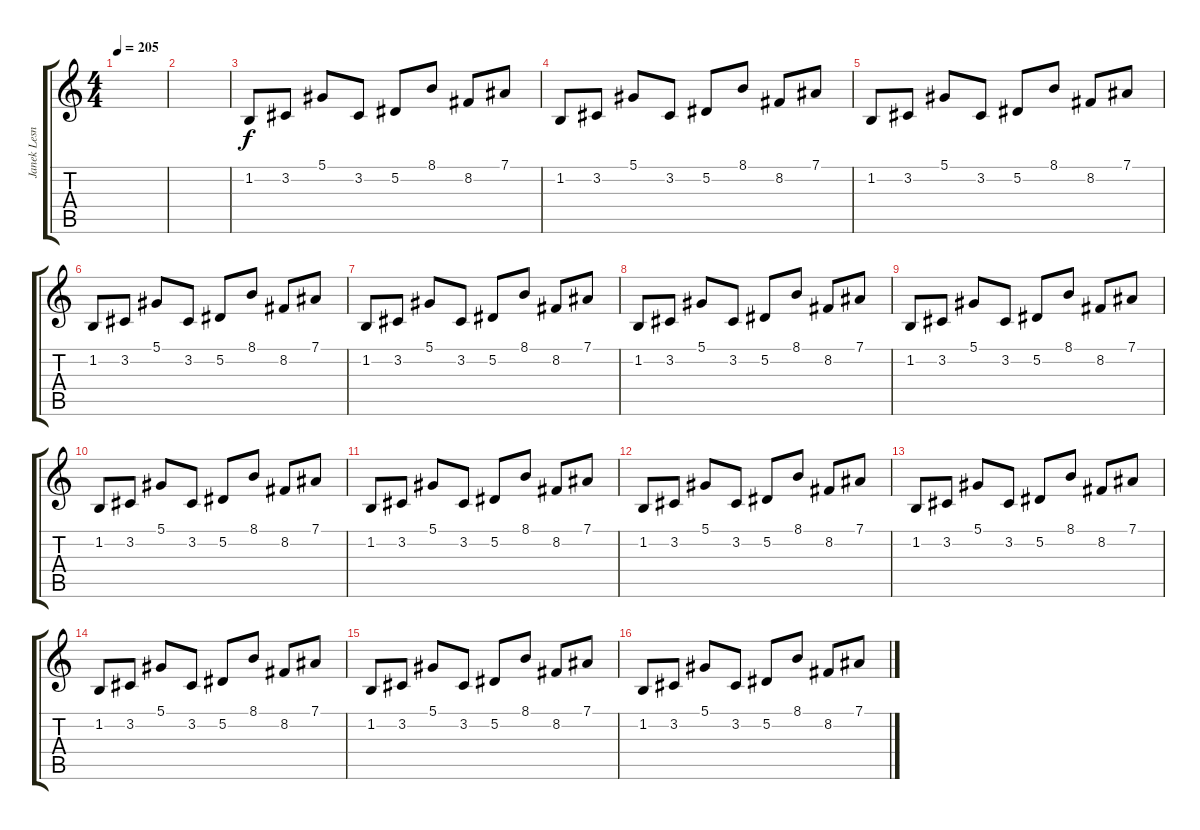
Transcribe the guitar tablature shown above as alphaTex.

\track ("Janek Lesniak" "Janek Lesn") {instrument harpsichord}
\staff {score tabs}
\tuning (Eb4 Bb3 Gb3 Db3 Ab2 Eb2) {hide}
\ts (4 4)
\tempo 205
\clef g2
\ks c
|
|
1.2.8 3.2.8 5.1.8 3.2.8 5.2.8 8.1.8 8.2.8 7.1.8 |
1.2.8 3.2.8 5.1.8 3.2.8 5.2.8 8.1.8 8.2.8 7.1.8 |
1.2.8 3.2.8 5.1.8 3.2.8 5.2.8 8.1.8 8.2.8 7.1.8 |
1.2.8 3.2.8 5.1.8 3.2.8 5.2.8 8.1.8 8.2.8 7.1.8 |
1.2.8 3.2.8 5.1.8 3.2.8 5.2.8 8.1.8 8.2.8 7.1.8 |
1.2.8 3.2.8 5.1.8 3.2.8 5.2.8 8.1.8 8.2.8 7.1.8 |
1.2.8 3.2.8 5.1.8 3.2.8 5.2.8 8.1.8 8.2.8 7.1.8 |
1.2.8 3.2.8 5.1.8 3.2.8 5.2.8 8.1.8 8.2.8 7.1.8 |
1.2.8 3.2.8 5.1.8 3.2.8 5.2.8 8.1.8 8.2.8 7.1.8 |
1.2.8 3.2.8 5.1.8 3.2.8 5.2.8 8.1.8 8.2.8 7.1.8 |
1.2.8 3.2.8 5.1.8 3.2.8 5.2.8 8.1.8 8.2.8 7.1.8 |
1.2.8 3.2.8 5.1.8 3.2.8 5.2.8 8.1.8 8.2.8 7.1.8 |
1.2.8 3.2.8 5.1.8 3.2.8 5.2.8 8.1.8 8.2.8 7.1.8 |
1.2.8 3.2.8 5.1.8 3.2.8 5.2.8 8.1.8 8.2.8 7.1.8
